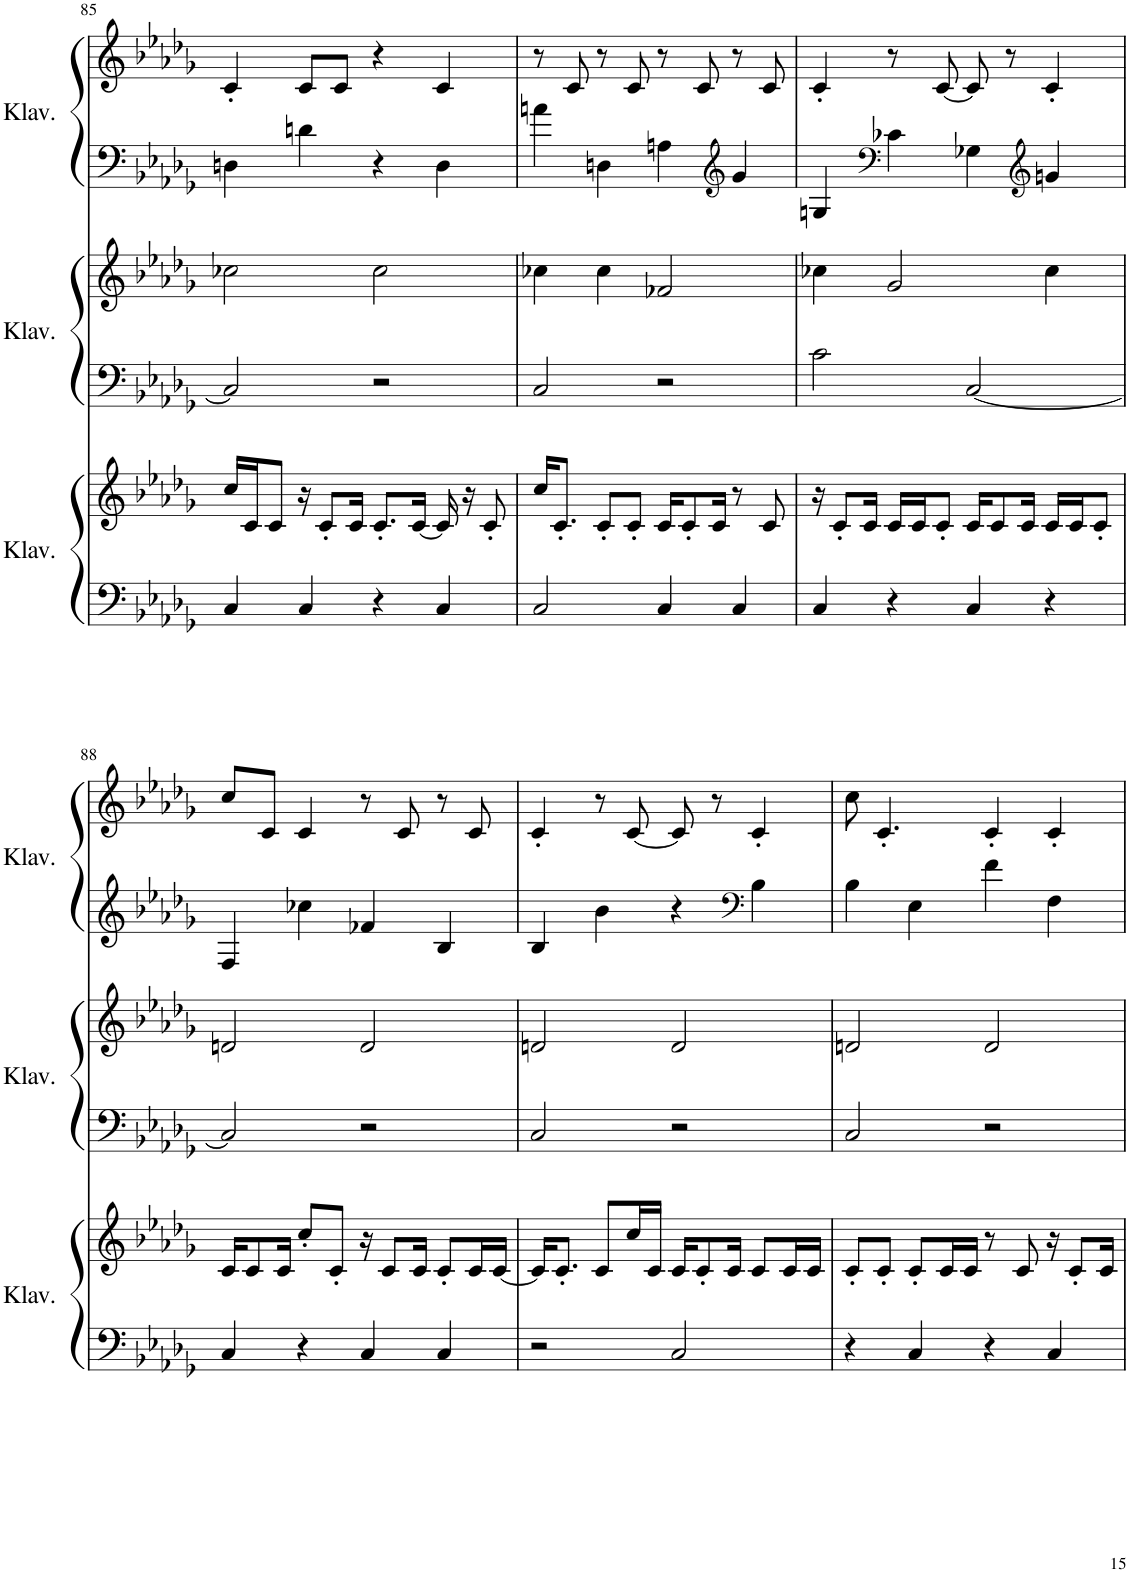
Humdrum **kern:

**kern	**kern	**kern	**kern	**kern	**kern
*part3	*part3	*part2	*part2	*part1	*part1
*staff6	*staff5	*staff4	*staff3	*staff2	*staff1
*I"Klavier	*	*I"Klavier	*	*I"Klavier	*
*I'Klav.	*	*I'Klav.	*	*I'Klav.	*
!!LO:PB:g=z
*clefF4	*clefG2	*clefF4	*clefG2	*clefF4	*clefG2
*k[b-e-a-d-g-]	*k[b-e-a-d-g-]	*k[b-e-a-d-g-]	*k[b-e-a-d-g-]	*k[b-e-a-d-g-]	*k[b-e-a-d-g-]
*M4/4	*M4/4	*M4/4	*M4/4	*M4/4	*M4/4
=85	=85	=85	=85	=85	=85
4C/	16cc/LL	2C/]	2cc-X\	4Dn\	4c'/
.	16c/J	.	.	.	.
.	8c/J	.	.	.	.
4C/	16r	.	.	4dn\	8c/L
.	8c'/L	.	.	.	.
.	.	.	.	.	8c/J
.	16c/Jk	.	.	.	.
4r	8.c'/L	2r	2cc-\	4r	4r
.	[16c/Jk	.	.	.	.
4C/	16c/]	.	.	4D\	4c/
.	16r	.	.	.	.
.	8c'/	.	.	.	.
=86	=86	=86	=86	=86	=86
2C/	16cc/KL	2C/	4cc-X\	4an\	8r
.	8.c'/J	.	.	.	.
.	.	.	.	.	8c/
.	8c'/L	.	4cc-\	4Dn\	8r
.	8c'/J	.	.	.	8c/
4C/	16c/KL	2r	2f-X/	4An\	8r
.	8c'/	.	.	.	.
.	.	.	.	.	8c/
.	16c/Jk	.	.	.	.
*	*	*	*	*clefG2	*
4C/	8r	.	.	4g-/	8r
.	8c/	.	.	.	8c/
=87	=87	=87	=87	=87	=87
4C/	16r	2c\	4cc-X\	4Gn/	4c'/
.	8c'/L	.	.	.	.
.	16c/Jk	.	.	.	.
*	*	*	*	*clefF4	*
4r	16c/LL	.	2g-/	4c-X\	8r
.	16c/J	.	.	.	.
.	8c'/J	.	.	.	[8c/
4C/	16c/KL	[2C/	.	4G-X\	8c/]
.	8c/	.	.	.	.
.	.	.	.	.	8r
.	16c/Jk	.	.	.	.
*	*	*	*	*clefG2	*
4r	16c/LL	.	4cc-\	4gn/	4c'/
.	16c/J	.	.	.	.
.	8c'/J	.	.	.	.
!!LO:LB:g=z
=88	=88	=88	=88	=88	=88
4C/	16c/KL	2C/]	2dn/	4F/	8cc/L
.	8c/	.	.	.	.
.	.	.	.	.	8c/J
.	16c/Jk	.	.	.	.
4r	8cc'/L	.	.	4cc-X\	4c/
.	8c'/J	.	.	.	.
4C/	16r	2r	2d/	4f-X/	8r
.	8c/L	.	.	.	.
.	.	.	.	.	8c/
.	16c/Jk	.	.	.	.
4C/	8c'/L	.	.	4B-/	8r
.	16c/L	.	.	.	8c/
.	[16c/JJ	.	.	.	.
=89	=89	=89	=89	=89	=89
2r	16c/KL]	2C/	2dn/	4B-/	4c'/
.	8.c'/J	.	.	.	.
.	8c/L	.	.	4b-\	8r
.	16cc/L	.	.	.	[8c/
.	16c/JJ	.	.	.	.
2C/	16c/KL	2r	2d/	4r	8c/]
.	8c'/	.	.	.	.
.	.	.	.	.	8r
.	16c/Jk	.	.	.	.
*	*	*	*	*clefF4	*
.	8c/L	.	.	4B-\	4c'/
.	16c/L	.	.	.	.
.	16c/JJ	.	.	.	.
=90	=90	=90	=90	=90	=90
4r	8c'/L	2C/	2dn/	4B-\	8cc\
.	8c'/J	.	.	.	4.c'/
4C/	8c'/L	.	.	4E-\	.
.	16c/L	.	.	.	.
.	16c/JJ	.	.	.	.
4r	8r	2r	2d/	4f\	4c'/
.	8c/	.	.	.	.
4C/	16r	.	.	4F\	4c'/
.	8c'/L	.	.	.	.
.	16c/Jk	.	.	.	.
=	=	=	=	=	=
*-	*-	*-	*-	*-	*-
